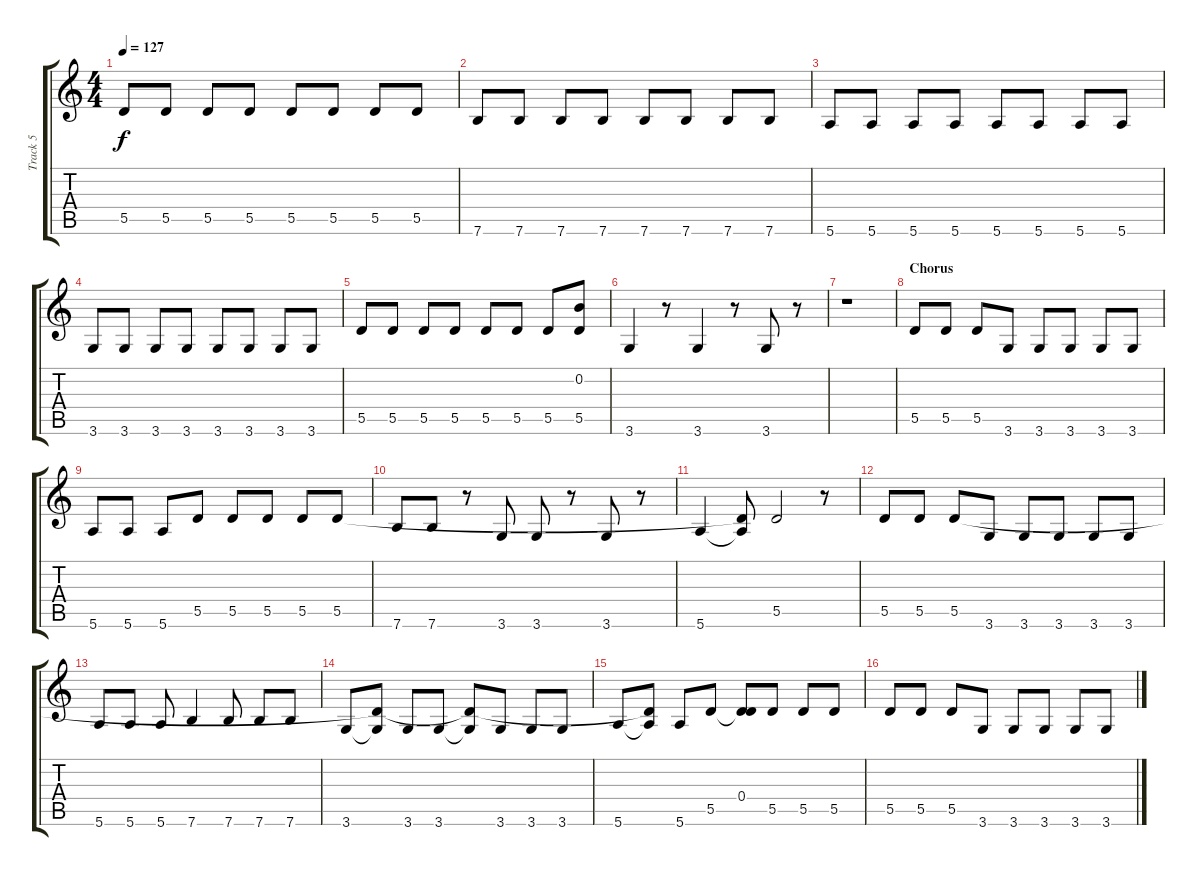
\track ("Track 5" "Track 5") {instrument electricbassfinger}
\staff {score tabs}
\tuning (E4 B3 G3 D3 A2 E2) {hide}
\ts (4 4)
\tempo 127
\clef g2
\ks c
5.5.8{dy f} 5.5.8 5.5.8 5.5.8 5.5.8 5.5.8 5.5.8 5.5.8 |
7.6.8 7.6.8 7.6.8 7.6.8 7.6.8 7.6.8 7.6.8 7.6.8 |
5.6.8 5.6.8 5.6.8 5.6.8 5.6.8 5.6.8 5.6.8 5.6.8 |
3.6.8 3.6.8 3.6.8 3.6.8 3.6.8 3.6.8 3.6.8 3.6.8 |
5.5.8 5.5.8 5.5.8 5.5.8 5.5.8 5.5.8 5.5.8 (0.2 5.5).8 |
3.6.4 r.8 3.6.4 r.8 3.6.8 r.8 |
r.1 |
\section ("" "Chorus")
5.5.8 5.5.8 5.5.8 3.6.8 3.6.8 3.6.8 3.6.8 3.6.8 |
5.6.8 5.6.8 5.6.8 5.5.8 5.5.8 5.5.8 5.5.8 5.5.8 |
7.6.8 7.6.8 r.8 3.6.8 3.6.8 r.8 3.6.8 r.8 |
5.6.4 (5.5{t} 5.6{t}).8 5.5.2 r.8 |
5.5.8 5.5.8 5.5.8 3.6.8 3.6.8 3.6.8 3.6.8 3.6.8 |
5.6.8 5.6.8 5.6.8 7.6.4 7.6.8 7.6.8 7.6.8 |
3.6.8 (5.5{t} 3.6{t}).8 3.6.8 3.6.8 (5.5{t} 3.6{t}).8 3.6.8 3.6.8 3.6.8 |
5.6.8 (5.5{t} 5.6{t}).8 5.6.8 5.5.8 (0.4 5.5{t}).8 5.5.8 5.5.8 5.5.8 |
5.5.8 5.5.8 5.5.8 3.6.8 3.6.8 3.6.8 3.6.8 3.6.8
